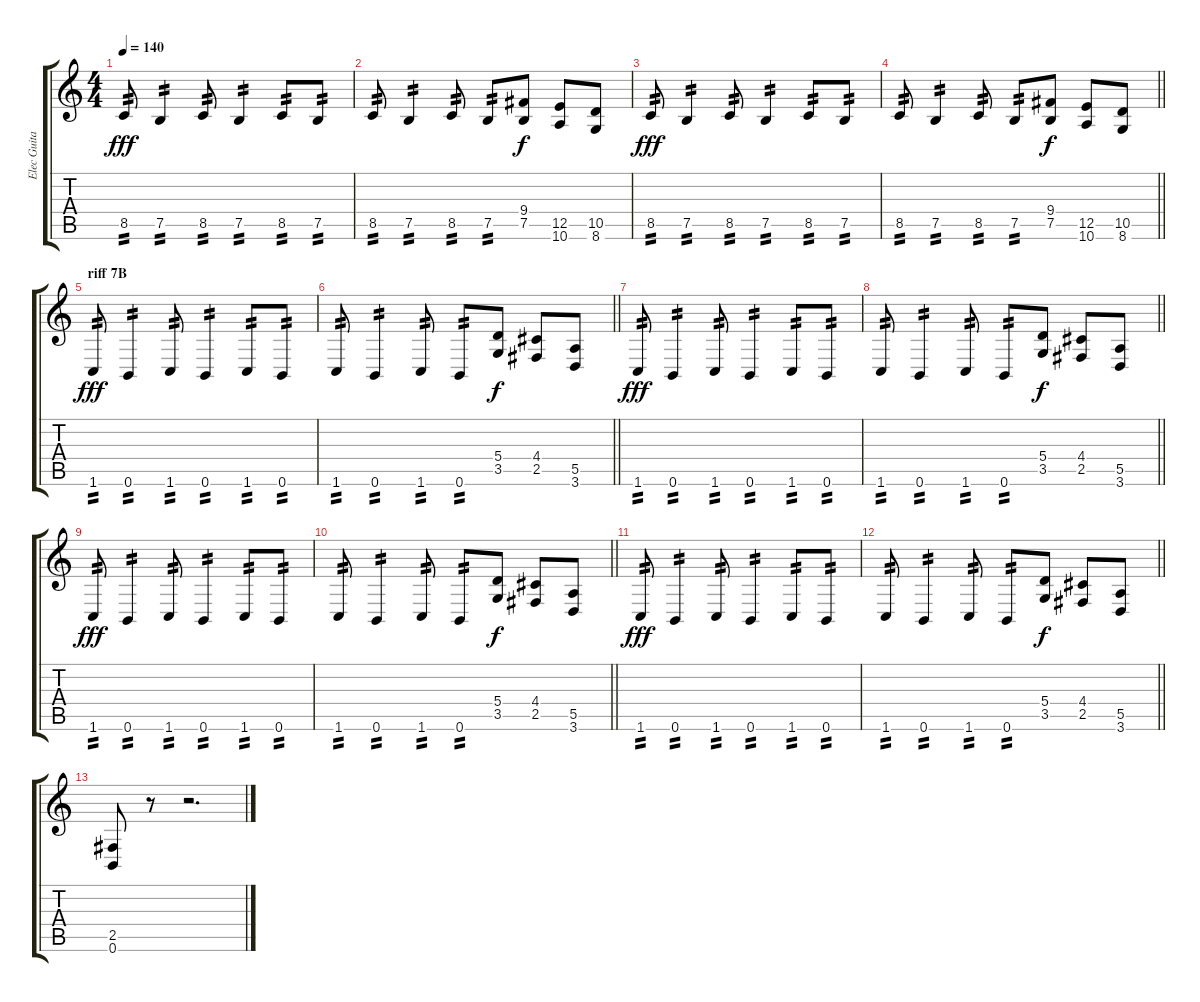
\track ("Elec Guitar 2" "Elec Guita") {instrument distortionguitar}
\staff {score tabs}
\tuning (B3 Gb3 D3 A2 E2 B1) {hide}
\ts (4 4)
\tempo 140
\clef g2
\ks c
8.5.8{tp 2 dy fff} 7.5.4{tp 2} 8.5.8{tp 2} 7.5.4{tp 2} 8.5.8{tp 2} 7.5.8{tp 2} |
8.5.8{tp 2} 7.5.4{tp 2} 8.5.8{tp 2} 7.5.8{tp 2} (9.4 7.5).8{dy f} (12.5 10.6).8 (10.5 8.6).8 |
8.5.8{tp 2 dy fff} 7.5.4{tp 2} 8.5.8{tp 2} 7.5.4{tp 2} 8.5.8{tp 2} 7.5.8{tp 2} |
\barLineRight lightlight
8.5.8{tp 2} 7.5.4{tp 2} 8.5.8{tp 2} 7.5.8{tp 2} (9.4 7.5).8{dy f} (12.5 10.6).8 (10.5 8.6).8 |
\section ("" "riff 7B")
1.6.8{tp 2 dy fff} 0.6.4{tp 2} 1.6.8{tp 2} 0.6.4{tp 2} 1.6.8{tp 2} 0.6.8{tp 2} |
\barLineRight lightlight
1.6.8{tp 2} 0.6.4{tp 2} 1.6.8{tp 2} 0.6.8{tp 2} (5.4 3.5).8{dy f} (4.4 2.5).8 (5.5 3.6).8 |
1.6.8{tp 2 dy fff} 0.6.4{tp 2} 1.6.8{tp 2} 0.6.4{tp 2} 1.6.8{tp 2} 0.6.8{tp 2} |
\barLineRight lightlight
1.6.8{tp 2} 0.6.4{tp 2} 1.6.8{tp 2} 0.6.8{tp 2} (5.4 3.5).8{dy f} (4.4 2.5).8 (5.5 3.6).8 |
1.6.8{tp 2 dy fff} 0.6.4{tp 2} 1.6.8{tp 2} 0.6.4{tp 2} 1.6.8{tp 2} 0.6.8{tp 2} |
\barLineRight lightlight
1.6.8{tp 2} 0.6.4{tp 2} 1.6.8{tp 2} 0.6.8{tp 2} (5.4 3.5).8{dy f} (4.4 2.5).8 (5.5 3.6).8 |
1.6.8{tp 2 dy fff} 0.6.4{tp 2} 1.6.8{tp 2} 0.6.4{tp 2} 1.6.8{tp 2} 0.6.8{tp 2} |
\barLineRight lightlight
1.6.8{tp 2} 0.6.4{tp 2} 1.6.8{tp 2} 0.6.8{tp 2} (5.4 3.5).8{dy f} (4.4 2.5).8 (5.5 3.6).8 |
(2.5 0.6).8 r.8 r.2{d}
